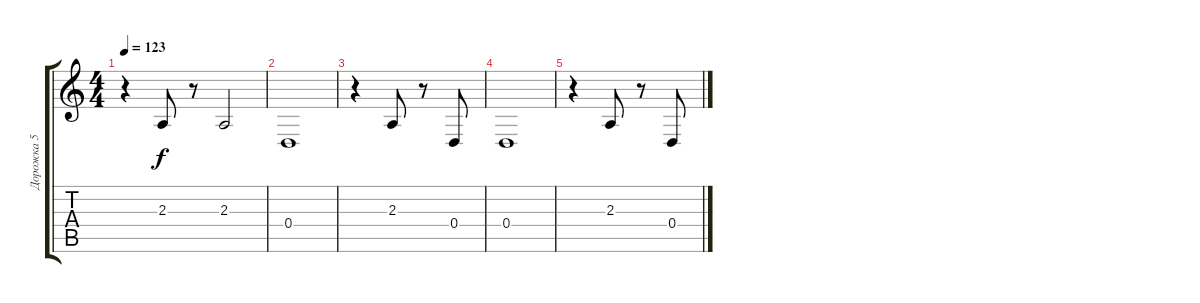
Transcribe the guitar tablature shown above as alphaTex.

\track ("Дорожка 5" "Дорожка 5") {instrument bassoon}
\staff {score tabs}
\tuning (E4 B3 G3 D3 A2 E2) {hide}
\ts (4 4)
\tempo 123
\clef g2
\ks c
r.4{dy f} 2.3.8 r.8 2.3.2 |
0.4.1 |
r.4 2.3.8 r.8 0.4.8 |
0.4.1 |
r.4 2.3.8 r.8 0.4.8
